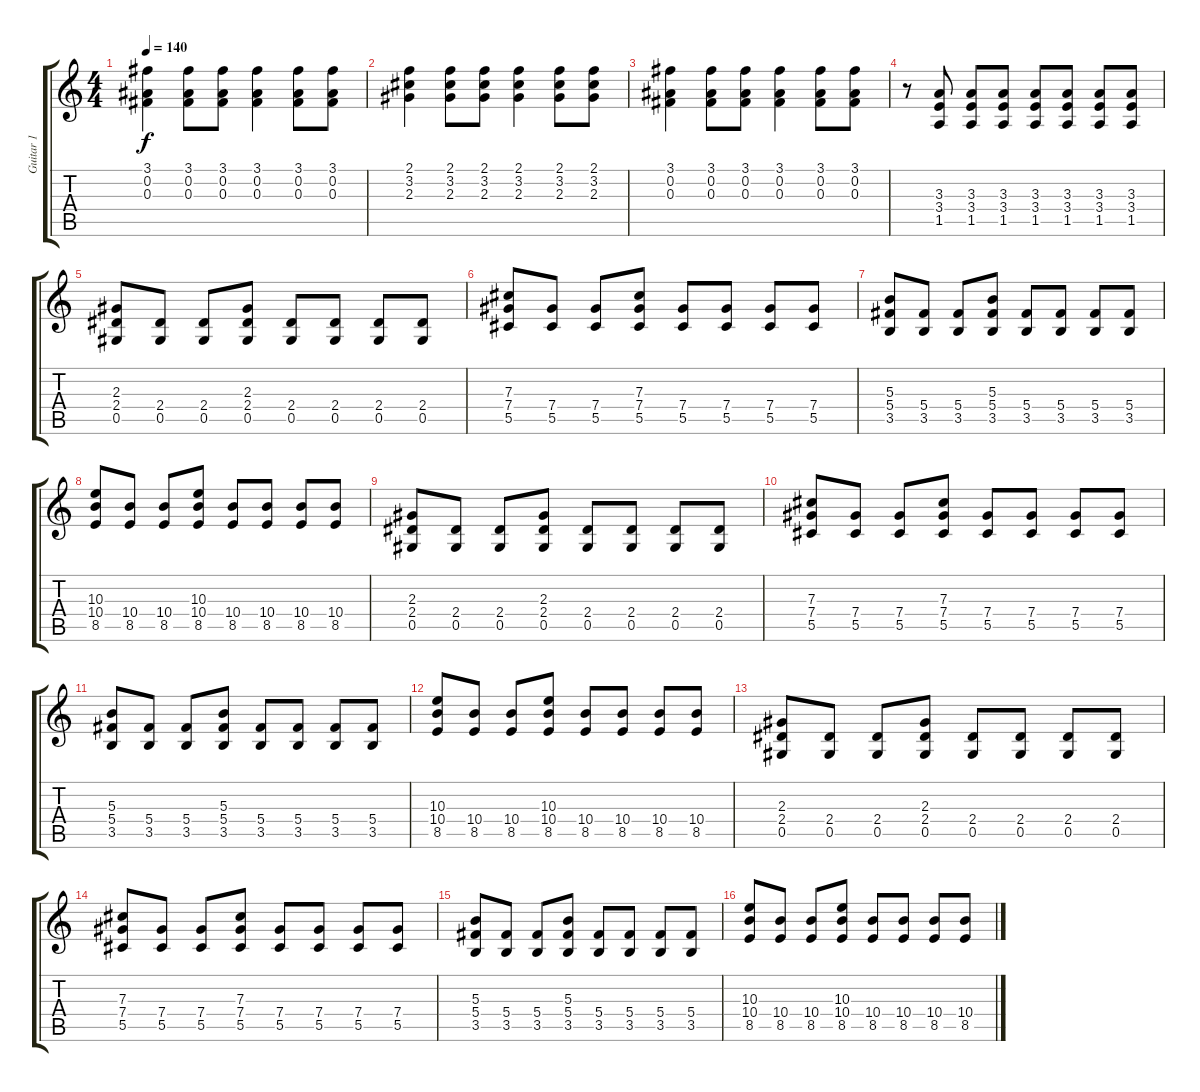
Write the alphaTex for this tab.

\track ("Guitar 1" "Guitar 1") {instrument distortionguitar}
\staff {score tabs}
\tuning (Eb4 Bb3 Gb3 Db3 Ab2 Eb2) {hide}
\ts (4 4)
\tempo 140
\clef g2
\ks c
(3.1 0.2 0.3).4{dy f} (3.1 0.2 0.3).8 (3.1 0.2 0.3).8 (3.1 0.2 0.3).4 (3.1 0.2 0.3).8 (3.1 0.2 0.3).8 |
(2.1 3.2 2.3).4 (2.1 3.2 2.3).8 (2.1 3.2 2.3).8 (2.1 3.2 2.3).4 (2.1 3.2 2.3).8 (2.1 3.2 2.3).8 |
(3.1 0.2 0.3).4 (3.1 0.2 0.3).8 (3.1 0.2 0.3).8 (3.1 0.2 0.3).4 (3.1 0.2 0.3).8 (3.1 0.2 0.3).8 |
r.8{instrument distortionguitar} (3.3 3.4 1.5).8 (3.3 3.4 1.5).8 (3.3 3.4 1.5).8 (3.3 3.4 1.5).8 (3.3 3.4 1.5).8 (3.3 3.4 1.5).8 (3.3 3.4 1.5).8 |
(2.3 2.4 0.5).8 (2.4 0.5).8 (2.4 0.5).8 (2.3 2.4 0.5).8 (2.4 0.5).8 (2.4 0.5).8 (2.4 0.5).8 (2.4 0.5).8 |
(7.3 7.4 5.5).8 (7.4 5.5).8 (7.4 5.5).8 (7.3 7.4 5.5).8 (7.4 5.5).8 (7.4 5.5).8 (7.4 5.5).8 (7.4 5.5).8 |
(5.3 5.4 3.5).8 (5.4 3.5).8 (5.4 3.5).8 (5.3 5.4 3.5).8 (5.4 3.5).8 (5.4 3.5).8 (5.4 3.5).8 (5.4 3.5).8 |
(10.3 10.4 8.5).8 (10.4 8.5).8 (10.4 8.5).8 (10.3 10.4 8.5).8 (10.4 8.5).8 (10.4 8.5).8 (10.4 8.5).8 (10.4 8.5).8 |
(2.3 2.4 0.5).8 (2.4 0.5).8 (2.4 0.5).8 (2.3 2.4 0.5).8 (2.4 0.5).8 (2.4 0.5).8 (2.4 0.5).8 (2.4 0.5).8 |
(7.3 7.4 5.5).8 (7.4 5.5).8 (7.4 5.5).8 (7.3 7.4 5.5).8 (7.4 5.5).8 (7.4 5.5).8 (7.4 5.5).8 (7.4 5.5).8 |
(5.3 5.4 3.5).8 (5.4 3.5).8 (5.4 3.5).8 (5.3 5.4 3.5).8 (5.4 3.5).8 (5.4 3.5).8 (5.4 3.5).8 (5.4 3.5).8 |
(10.3 10.4 8.5).8 (10.4 8.5).8 (10.4 8.5).8 (10.3 10.4 8.5).8 (10.4 8.5).8 (10.4 8.5).8 (10.4 8.5).8 (10.4 8.5).8 |
(2.3 2.4 0.5).8 (2.4 0.5).8 (2.4 0.5).8 (2.3 2.4 0.5).8 (2.4 0.5).8 (2.4 0.5).8 (2.4 0.5).8 (2.4 0.5).8 |
(7.3 7.4 5.5).8 (7.4 5.5).8 (7.4 5.5).8 (7.3 7.4 5.5).8 (7.4 5.5).8 (7.4 5.5).8 (7.4 5.5).8 (7.4 5.5).8 |
(5.3 5.4 3.5).8 (5.4 3.5).8 (5.4 3.5).8 (5.3 5.4 3.5).8 (5.4 3.5).8 (5.4 3.5).8 (5.4 3.5).8 (5.4 3.5).8 |
(10.3 10.4 8.5).8 (10.4 8.5).8 (10.4 8.5).8 (10.3 10.4 8.5).8 (10.4 8.5).8 (10.4 8.5).8 (10.4 8.5).8 (10.4 8.5).8
